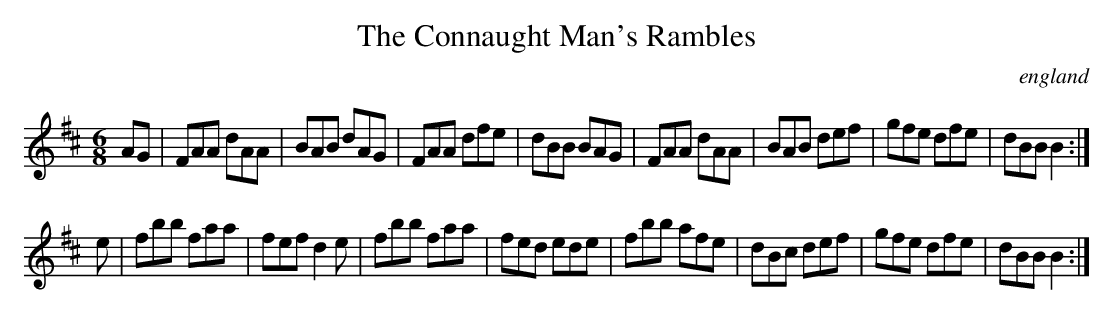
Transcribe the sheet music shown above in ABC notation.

X:1
T:Connaught Man's Rambles, The
O:england
M:6/8
K:D
AG|FAA dAA|BAB dAG|FAA dfe|dBB BAG|FAA dAA|BAB def|gfe dfe|dBB B2:|
e|fbb faa|fef d2e|fbb faa|fed ede|fbb afe|dBc def|gfe dfe|dBB B2:|
